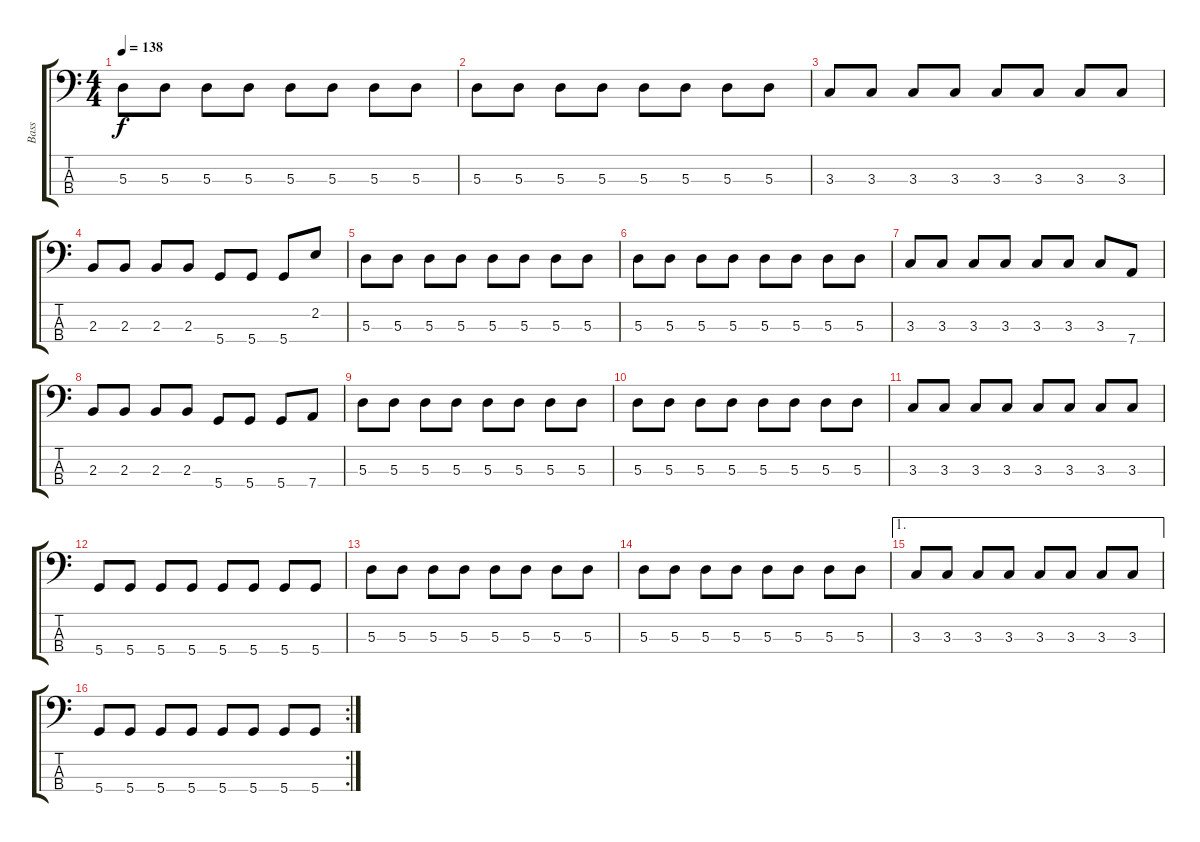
\track ("Bass" "Bass") {instrument electricbassfinger}
\staff {score tabs}
\tuning (G2 D2 A1 D1) {hide}
\ts (4 4)
\tempo 138
\clef f4
\ks c
5.3.8{dy f} 5.3.8 5.3.8 5.3.8 5.3.8 5.3.8 5.3.8 5.3.8 |
5.3.8 5.3.8 5.3.8 5.3.8 5.3.8 5.3.8 5.3.8 5.3.8 |
3.3.8 3.3.8 3.3.8 3.3.8 3.3.8 3.3.8 3.3.8 3.3.8 |
2.3.8 2.3.8 2.3.8 2.3.8 5.4.8 5.4.8 5.4.8 2.2.8 |
5.3.8 5.3.8 5.3.8 5.3.8 5.3.8 5.3.8 5.3.8 5.3.8 |
5.3.8 5.3.8 5.3.8 5.3.8 5.3.8 5.3.8 5.3.8 5.3.8 |
3.3.8 3.3.8 3.3.8 3.3.8 3.3.8 3.3.8 3.3.8 7.4.8 |
2.3.8 2.3.8 2.3.8 2.3.8 5.4.8 5.4.8 5.4.8 7.4.8 |
5.3.8 5.3.8 5.3.8 5.3.8 5.3.8 5.3.8 5.3.8 5.3.8 |
5.3.8 5.3.8 5.3.8 5.3.8 5.3.8 5.3.8 5.3.8 5.3.8 |
3.3.8 3.3.8 3.3.8 3.3.8 3.3.8 3.3.8 3.3.8 3.3.8 |
5.4.8 5.4.8 5.4.8 5.4.8 5.4.8 5.4.8 5.4.8 5.4.8 |
5.3.8 5.3.8 5.3.8 5.3.8 5.3.8 5.3.8 5.3.8 5.3.8 |
5.3.8 5.3.8 5.3.8 5.3.8 5.3.8 5.3.8 5.3.8 5.3.8 |
\ae 1
3.3.8 3.3.8 3.3.8 3.3.8 3.3.8 3.3.8 3.3.8 3.3.8 |
\rc 2
5.4.8 5.4.8 5.4.8 5.4.8 5.4.8 5.4.8 5.4.8 5.4.8
